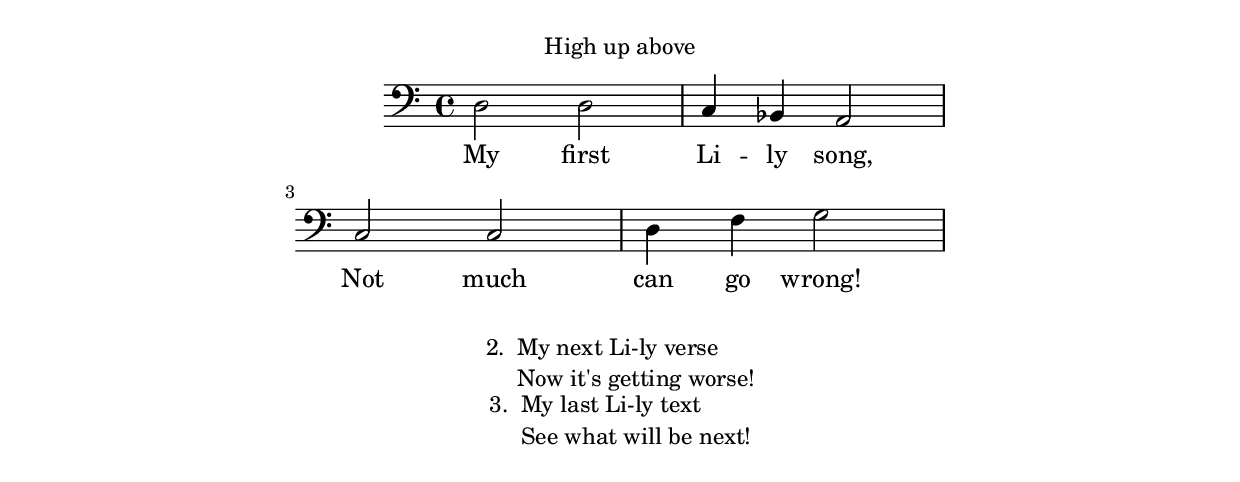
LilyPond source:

\version "2.14.0"

\header {

    texidoc = "Markup texts are rendered above or below a score."

}

\paper {
    line-width = #110
}

%% using Book and Score to get text in lilypond-book
\book {
    \markup {
	\fill-line { "High up above" }
    }
    \score {
	<<
	    \relative c {
		\clef bass
		d2 d c4 bes a2 \break
		c2 c d4 f g2
	    }
	    \addlyrics {
		My first Li -- ly song,
		Not much can go wrong!
	    }
	>>
    }
    \markup {
	%%TODO: make \verse markup.
	\fill-line {
	    \line {
		"2. "
		\column {
		    \line { My next Li-ly verse }
		    \line { Now it's getting worse! }
		}
	    }
	}
    }
    \markup {
	\fill-line {
	    \line {
		"3. "
		\column {
		    \line { My last Li-ly text }
		    \line { See what will be next! }
		}
	    }
	}
    }
}
